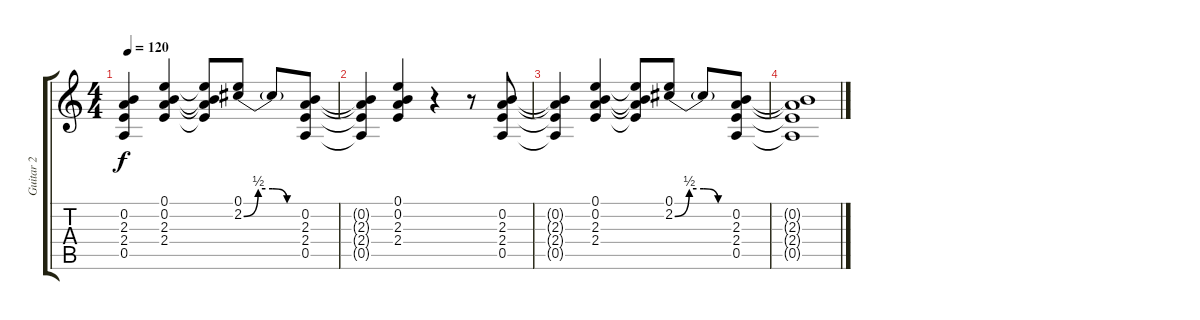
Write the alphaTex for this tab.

\track ("Guitar 2" "Guitar 2") {instrument acousticguitarsteel}
\staff {score tabs}
\tuning (E4 B3 G3 D3 A2 E2) {hide}
\ts (4 4)
\tempo 120
\clef g2
\ks c
(0.2{t} 2.3{t} 2.4{t} 0.5{t}).4{dy f} (0.1 0.2 2.3 2.4).4 (0.1{t} 0.2{t} 2.3{t} 2.4{t}).8 (0.1 2.2{be (custom 0 0 15 2 30 2 45 0 60 0)}).8 2.2{t}.8 (0.2 2.3 2.4 0.5).8 |
(0.2{t} 2.3{t} 2.4{t} 0.5{t}).4 (0.1 0.2 2.3 2.4).4 r.4 r.8 (0.2 2.3 2.4 0.5).8 |
(0.2{t} 2.3{t} 2.4{t} 0.5{t}).4 (0.1 0.2 2.3 2.4).4 (0.1{t} 0.2{t} 2.3{t} 2.4{t}).8 (0.1 2.2{be (custom 0 0 15 2 30 2 45 0 60 0)}).8 2.2{t}.8 (0.2 2.3 2.4 0.5).8 |
(0.2{t} 2.3{t} 2.4{t} 0.5{t}).1
